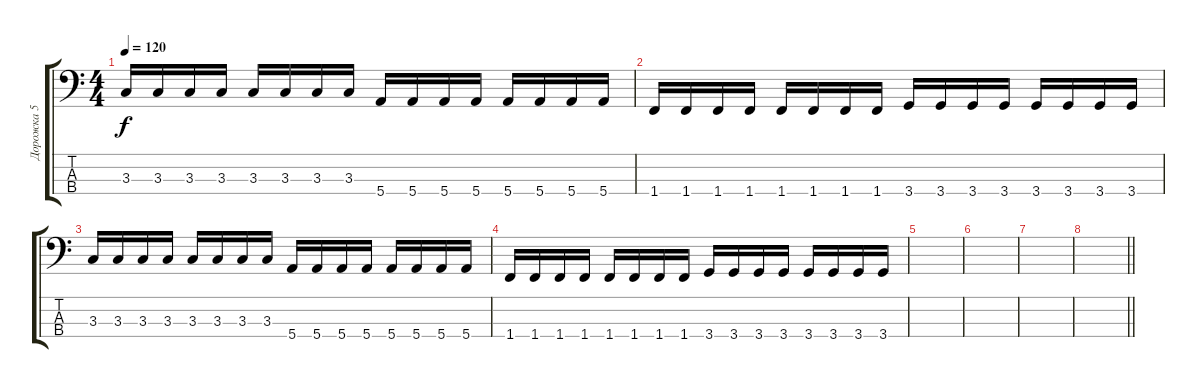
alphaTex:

\track ("Дорожка 5" "Дорожка 5") {instrument electricbasspick}
\staff {score tabs}
\tuning (G2 D2 A1 E1) {hide}
\ts (4 4)
\tempo 120
\clef f4
\ks c
3.3.16{dy f} 3.3.16 3.3.16 3.3.16 3.3.16 3.3.16 3.3.16 3.3.16 5.4.16 5.4.16 5.4.16 5.4.16 5.4.16 5.4.16 5.4.16 5.4.16 |
1.4.16 1.4.16 1.4.16 1.4.16 1.4.16 1.4.16 1.4.16 1.4.16 3.4.16 3.4.16 3.4.16 3.4.16 3.4.16 3.4.16 3.4.16 3.4.16 |
3.3.16 3.3.16 3.3.16 3.3.16 3.3.16 3.3.16 3.3.16 3.3.16 5.4.16 5.4.16 5.4.16 5.4.16 5.4.16 5.4.16 5.4.16 5.4.16 |
1.4.16 1.4.16 1.4.16 1.4.16 1.4.16 1.4.16 1.4.16 1.4.16 3.4.16 3.4.16 3.4.16 3.4.16 3.4.16 3.4.16 3.4.16 3.4.16 |
|
|
|
\barLineRight lightlight
